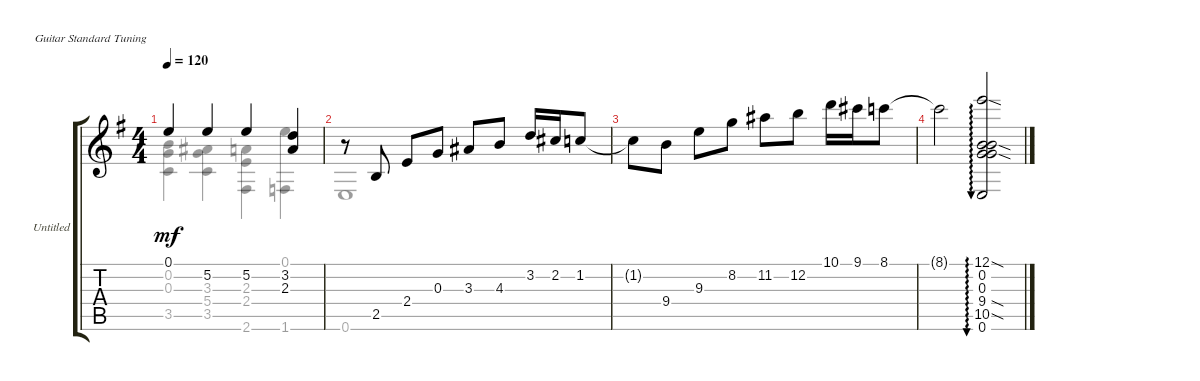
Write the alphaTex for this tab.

\bracketExtendMode groupsimilarinstruments
\firstSystemTrackNameOrientation horizontal
\otherSystemsTrackNameOrientation horizontal
\track ("Untitled" "Untitled") {instrument acousticguitarnylon}
\staff {score tabs}
\tuning (E4 B3 G3 D3 A2 E2)
\voice
\ts (4 4)
\tempo 120
\clef g2
\ks g
0.1.4{dy mf} 5.2.4 5.2.4 (3.2 2.3).4 |
r.8 2.5.8 2.4.8 0.3.8 3.3.8 4.3.8 3.2.16 2.2.16 1.2.8 |
1.2{t}.8 9.4.8 9.3.8 8.2.8 11.2.8 12.2.8 10.1.16 9.1.16 8.1.8 |
8.1{t}.2 (12.1{sod} 0.2 9.4{sod} 0.3 10.5{sod} 0.6).2{au 0}
\voice
\clef g2
\ottava regular
\simile none
\ks g
(0.2 0.3 3.5).4{dy mf} (3.3 5.4 3.5).4 (2.3 2.4 2.6).4 (0.1 1.6).4 |
0.6.1 |
|
